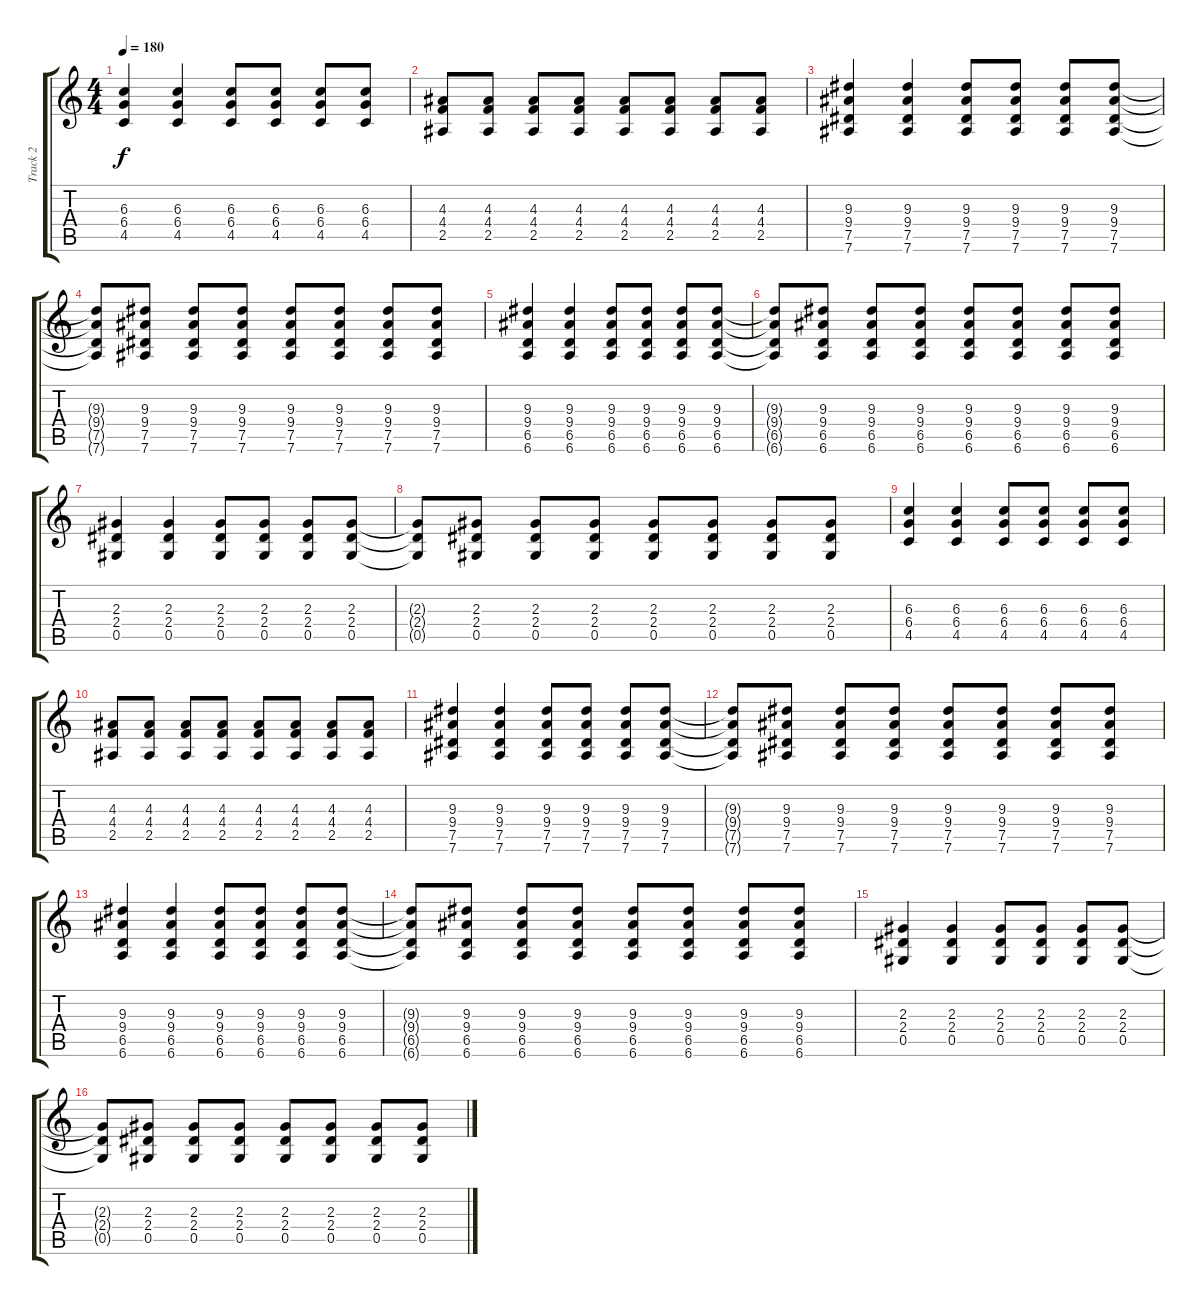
\track ("Track 2" "Track 2") {instrument distortionguitar}
\staff {score tabs}
\tuning (Eb4 Bb3 Gb3 Db3 Ab2 Eb2) {hide}
\ts (4 4)
\tempo 180
\clef g2
\ks c
(6.3 6.4 4.5).4{dy f} (6.3 6.4 4.5).4 (6.3 6.4 4.5).8 (6.3 6.4 4.5).8 (6.3 6.4 4.5).8 (6.3 6.4 4.5).8 |
(4.3 4.4 2.5).8 (4.3 4.4 2.5).8 (4.3 4.4 2.5).8 (4.3 4.4 2.5).8 (4.3 4.4 2.5).8 (4.3 4.4 2.5).8 (4.3 4.4 2.5).8 (4.3 4.4 2.5).8 |
(9.3 9.4 7.5 7.6).4 (9.3 9.4 7.5 7.6).4 (9.3 9.4 7.5 7.6).8 (9.3 9.4 7.5 7.6).8 (9.3 9.4 7.5 7.6).8 (9.3 9.4 7.5 7.6).8 |
(9.3{t} 9.4{t} 7.5{t} 7.6{t}).8 (9.3 9.4 7.5 7.6).8 (9.3 9.4 7.5 7.6).8 (9.3 9.4 7.5 7.6).8 (9.3 9.4 7.5 7.6).8 (9.3 9.4 7.5 7.6).8 (9.3 9.4 7.5 7.6).8 (9.3 9.4 7.5 7.6).8 |
(9.3 9.4 6.5 6.6).4 (9.3 9.4 6.5 6.6).4 (9.3 9.4 6.5 6.6).8 (9.3 9.4 6.5 6.6).8 (9.3 9.4 6.5 6.6).8 (9.3 9.4 6.5 6.6).8 |
(9.3{t} 9.4{t} 6.5{t} 6.6{t}).8 (9.3 9.4 6.5 6.6).8 (9.3 9.4 6.5 6.6).8 (9.3 9.4 6.5 6.6).8 (9.3 9.4 6.5 6.6).8 (9.3 9.4 6.5 6.6).8 (9.3 9.4 6.5 6.6).8 (9.3 9.4 6.5 6.6).8 |
(2.3 2.4 0.5).4 (2.3 2.4 0.5).4 (2.3 2.4 0.5).8 (2.3 2.4 0.5).8 (2.3 2.4 0.5).8 (2.3 2.4 0.5).8 |
(2.3{t} 2.4{t} 0.5{t}).8 (2.3 2.4 0.5).8 (2.3 2.4 0.5).8 (2.3 2.4 0.5).8 (2.3 2.4 0.5).8 (2.3 2.4 0.5).8 (2.3 2.4 0.5).8 (2.3 2.4 0.5).8 |
(6.3 6.4 4.5).4 (6.3 6.4 4.5).4 (6.3 6.4 4.5).8 (6.3 6.4 4.5).8 (6.3 6.4 4.5).8 (6.3 6.4 4.5).8 |
(4.3 4.4 2.5).8 (4.3 4.4 2.5).8 (4.3 4.4 2.5).8 (4.3 4.4 2.5).8 (4.3 4.4 2.5).8 (4.3 4.4 2.5).8 (4.3 4.4 2.5).8 (4.3 4.4 2.5).8 |
(9.3 9.4 7.5 7.6).4 (9.3 9.4 7.5 7.6).4 (9.3 9.4 7.5 7.6).8 (9.3 9.4 7.5 7.6).8 (9.3 9.4 7.5 7.6).8 (9.3 9.4 7.5 7.6).8 |
(9.3{t} 9.4{t} 7.5{t} 7.6{t}).8 (9.3 9.4 7.5 7.6).8 (9.3 9.4 7.5 7.6).8 (9.3 9.4 7.5 7.6).8 (9.3 9.4 7.5 7.6).8 (9.3 9.4 7.5 7.6).8 (9.3 9.4 7.5 7.6).8 (9.3 9.4 7.5 7.6).8 |
(9.3 9.4 6.5 6.6).4 (9.3 9.4 6.5 6.6).4 (9.3 9.4 6.5 6.6).8 (9.3 9.4 6.5 6.6).8 (9.3 9.4 6.5 6.6).8 (9.3 9.4 6.5 6.6).8 |
(9.3{t} 9.4{t} 6.5{t} 6.6{t}).8 (9.3 9.4 6.5 6.6).8 (9.3 9.4 6.5 6.6).8 (9.3 9.4 6.5 6.6).8 (9.3 9.4 6.5 6.6).8 (9.3 9.4 6.5 6.6).8 (9.3 9.4 6.5 6.6).8 (9.3 9.4 6.5 6.6).8 |
(2.3 2.4 0.5).4 (2.3 2.4 0.5).4 (2.3 2.4 0.5).8 (2.3 2.4 0.5).8 (2.3 2.4 0.5).8 (2.3 2.4 0.5).8 |
(2.3{t} 2.4{t} 0.5{t}).8 (2.3 2.4 0.5).8 (2.3 2.4 0.5).8 (2.3 2.4 0.5).8 (2.3 2.4 0.5).8 (2.3 2.4 0.5).8 (2.3 2.4 0.5).8 (2.3 2.4 0.5).8
